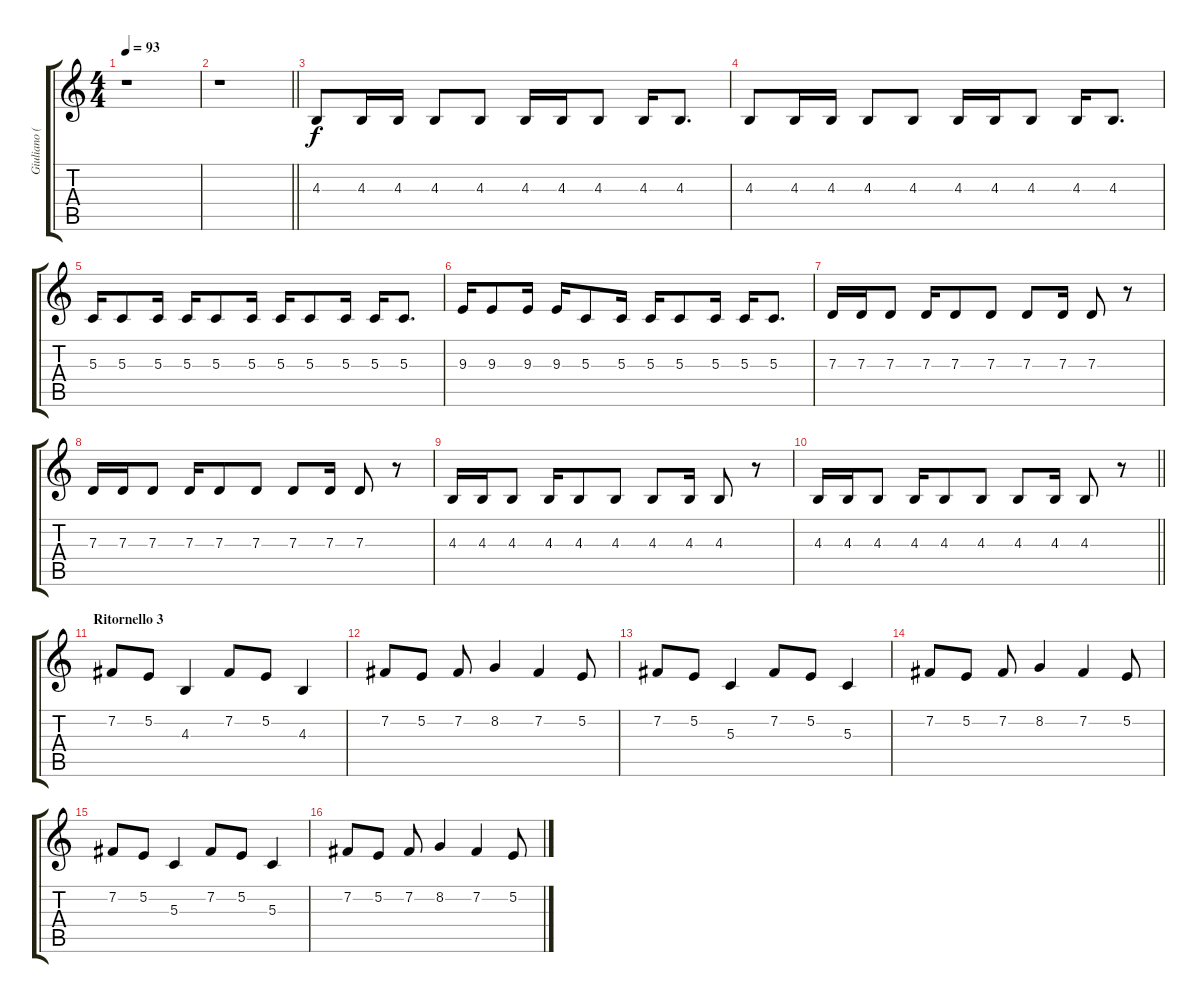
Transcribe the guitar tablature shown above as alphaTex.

\track ("Giuliano (Voce)" "Giuliano (") {instrument altosax}
\staff {score tabs}
\tuning (E4 B3 G3 D3 A2 E2) {hide}
\ts (4 4)
\tempo 93
\clef g2
\ks c
r.1{dy f} |
\barLineRight lightlight
r.1 |
4.3.8 4.3.16 4.3.16 4.3.8 4.3.8 4.3.16 4.3.16 4.3.8 4.3.16 4.3.8{d} |
4.3.8 4.3.16 4.3.16 4.3.8 4.3.8 4.3.16 4.3.16 4.3.8 4.3.16 4.3.8{d} |
5.3.16 5.3.8 5.3.16 5.3.16 5.3.8 5.3.16 5.3.16 5.3.8 5.3.16 5.3.16 5.3.8{d} |
9.3.16 9.3.8 9.3.16 9.3.16 5.3.8 5.3.16 5.3.16 5.3.8 5.3.16 5.3.16 5.3.8{d} |
7.3.16 7.3.16 7.3.8 7.3.16 7.3.8 7.3.8 7.3.8 7.3.16 7.3.8 r.8 |
7.3.16 7.3.16 7.3.8 7.3.16 7.3.8 7.3.8 7.3.8 7.3.16 7.3.8 r.8 |
4.3.16 4.3.16 4.3.8 4.3.16 4.3.8 4.3.8 4.3.8 4.3.16 4.3.8 r.8 |
\barLineRight lightlight
4.3.16 4.3.16 4.3.8 4.3.16 4.3.8 4.3.8 4.3.8 4.3.16 4.3.8 r.8 |
\section ("" "Ritornello 3")
7.2.8 5.2.8 4.3.4 7.2.8 5.2.8 4.3.4 |
7.2.8 5.2.8 7.2.8 8.2.4 7.2.4 5.2.8 |
7.2.8 5.2.8 5.3.4 7.2.8 5.2.8 5.3.4 |
7.2.8 5.2.8 7.2.8 8.2.4 7.2.4 5.2.8 |
7.2.8 5.2.8 5.3.4 7.2.8 5.2.8 5.3.4 |
7.2.8 5.2.8 7.2.8 8.2.4 7.2.4 5.2.8
